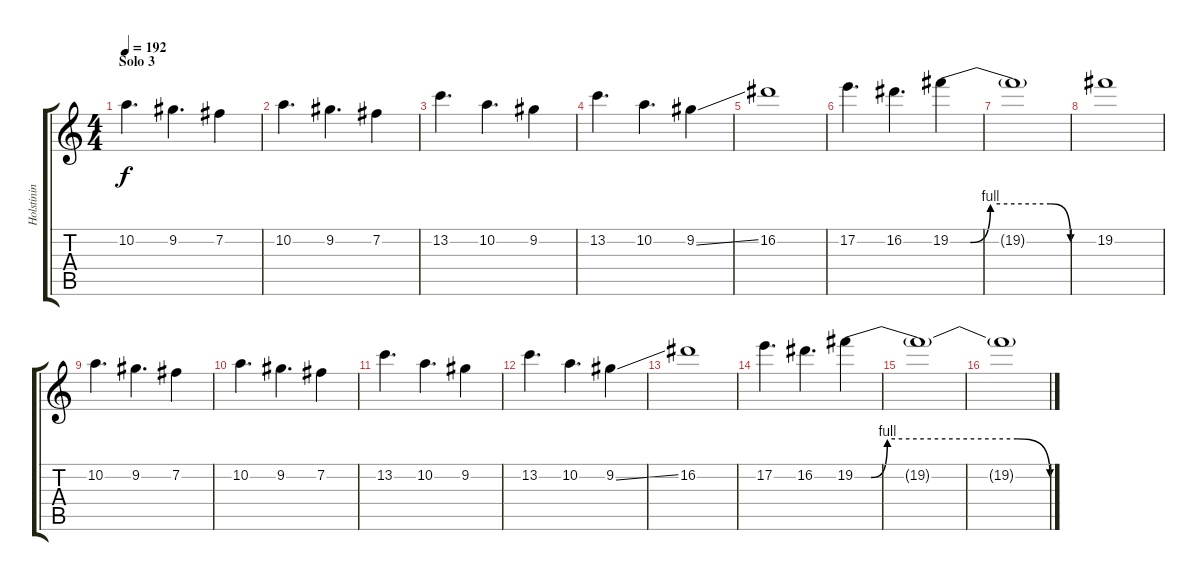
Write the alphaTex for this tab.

\track ("Holstinin 1" "Holstinin ") {instrument overdrivenguitar}
\staff {score tabs}
\tuning (E4 B3 G3 D3 A2 E2) {hide}
\ts (4 4)
\section ("" "Solo 3")
\tempo 192
\clef g2
\ks c
10.2.4{d dy f volume 14 balance 12} 9.2.4{d} 7.2.4 |
10.2.4{d} 9.2.4{d} 7.2.4 |
13.2.4{d} 10.2.4{d} 9.2.4 |
13.2.4{d} 10.2.4{d} 9.2{ss}.4 |
16.2.1 |
17.2.4{d} 16.2.4{d} 19.2{be (custom 0 0 10 0 20 4 50 4 60 0)}.4 |
19.2{t}.1 |
19.2.1 |
10.2.4{d} 9.2.4{d} 7.2.4 |
10.2.4{d} 9.2.4{d} 7.2.4 |
13.2.4{d} 10.2.4{d} 9.2.4 |
13.2.4{d} 10.2.4{d} 9.2{ss}.4 |
16.2.1 |
17.2.4{d} 16.2.4{d} 19.2{be (custom 0 0 5 0 10 4 50 4 60 0)}.4 |
19.2{t}.1 |
19.2{t}.1
